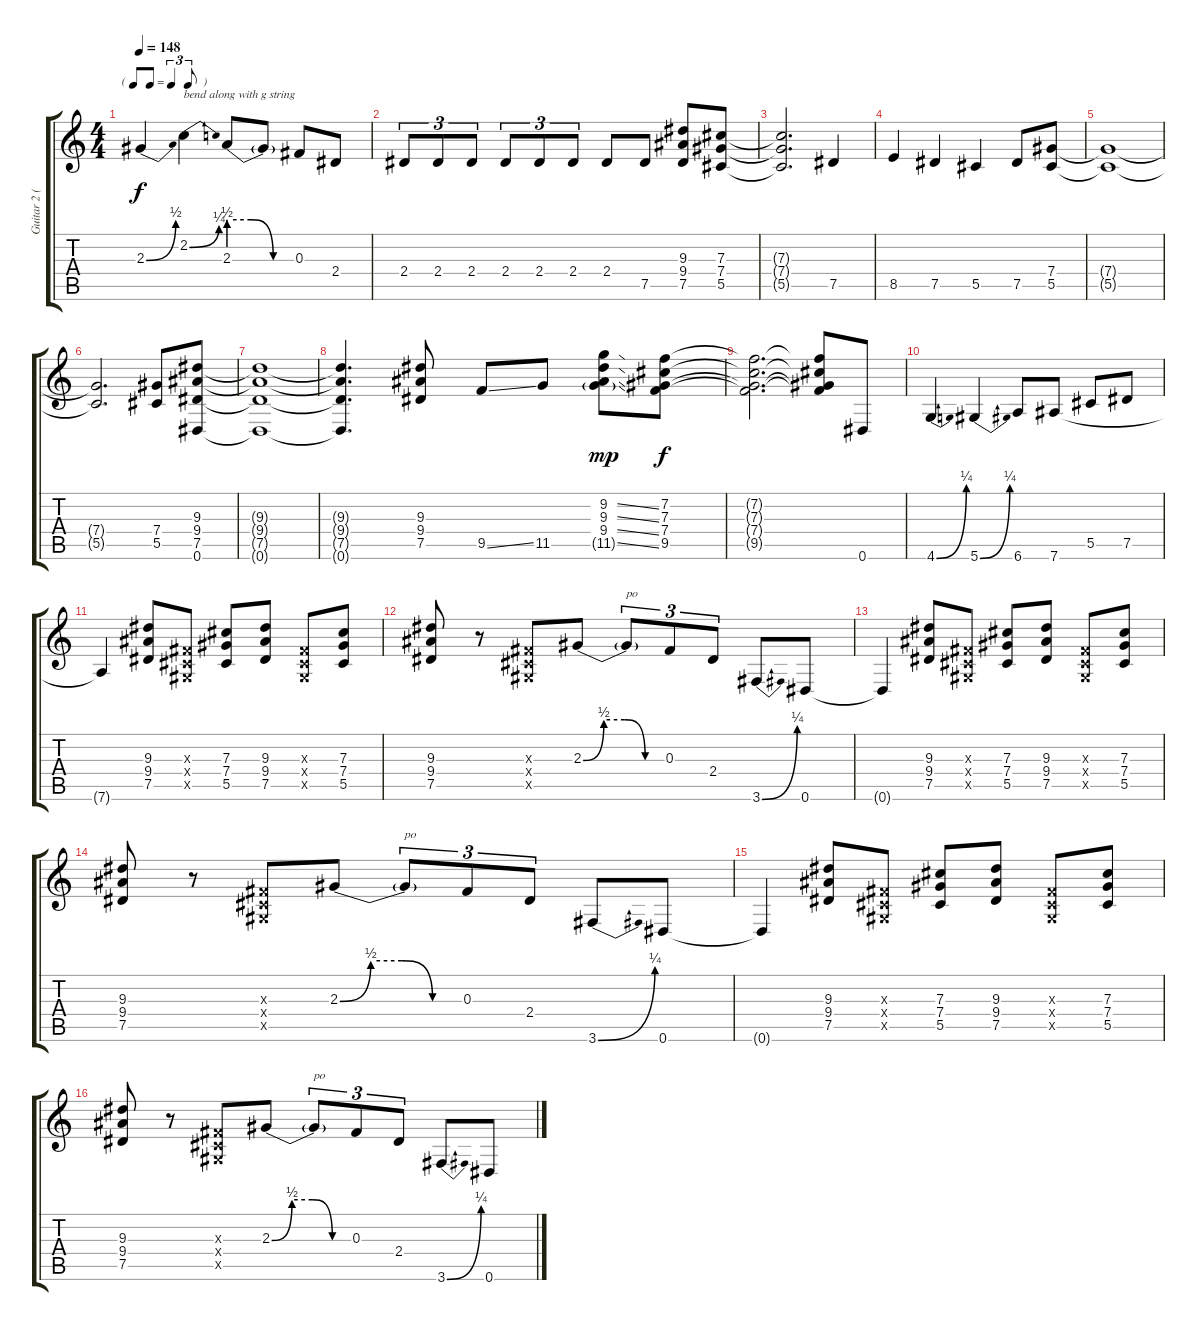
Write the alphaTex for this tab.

\track ("Guitar 2 (Izzy)" "Guitar 2 (") {instrument overdrivenguitar}
\staff {score tabs}
\tuning (Eb4 Bb3 Gb3 Db3 Ab2 Eb2) {hide}
\ts (4 4)
\tf triplet8th
\tempo 148
\clef g2
\ks c
2.3{be (bend 0 0 60 2)}.4{dy f} 2.2{be (bend 0 0 60 1)}.4{txt "bend along with g string"} 2.3{be (custom 0 2 20 2 40 0 60 0)}.8 2.3{t}.8 0.3.8 2.4.8 |
2.4.8{tu (3 2)} 2.4.8{tu (3 2)} 2.4.8{tu (3 2)} 2.4.8{tu (3 2)} 2.4.8{tu (3 2)} 2.4.8{tu (3 2)} 2.4.8 7.5.8 (9.3 9.4 7.5).8 (7.3 7.4 5.5).8 |
(7.3{t} 7.4{t} 5.5{t}).2{d} 7.5.4 |
8.5.4 7.5.4 5.5.4 7.5.8 (7.4 5.5).8 |
(7.4{t} 5.5{t}).1 |
(7.4{t} 5.5{t}).2{d} (7.4 5.5).8 (9.3 9.4 7.5 0.6).8 |
(9.3{t} 9.4{t} 7.5{t} 0.6{t}).1 |
(9.3{t} 9.4{t} 7.5{t} 0.6{t}).4{d} (9.3 9.4 7.5).8 9.5{ss}.8 11.5.8 (9.2{ss} 9.3{ss} 9.4{ss} 11.5{ss g}).8{dy mp} (7.2 7.3 7.4 9.5).8{dy f} |
(7.2{t} 7.3{t} 7.4{t} 9.5{t}).2{d} (7.2{t} 7.3{t} 7.4{t} 9.5{t}).8 0.6.8 |
4.6{be (bend 0 0 60 1)}.4 5.6{be (bend 0 0 60 1)}.4 6.6.8 7.6.8 5.5.8 7.5.8 |
7.6{t}.4 (9.3 9.4 7.5).8 (0.3{x} 0.4{x} 0.5{x}).8 (7.3 7.4 5.5).8 (9.3 9.4 7.5).8 (0.3{x} 0.4{x} 0.5{x}).8 (7.3 7.4 5.5).8 |
(9.3 9.4 7.5).8 r.8 (0.3{x} 0.4{x} 0.5{x}).8 2.3{be (custom 0 0 15 2 30 2 45 0 60 0)}.8 2.3{t}.8{tu (3 2) txt "po"} 0.3.8{tu (3 2)} 2.4.8{tu (3 2)} 3.6{be (bend 0 0 60 1)}.8 0.6.8 |
0.6{t}.4 (9.3 9.4 7.5).8 (0.3{x} 0.4{x} 0.5{x}).8 (7.3 7.4 5.5).8 (9.3 9.4 7.5).8 (0.3{x} 0.4{x} 0.5{x}).8 (7.3 7.4 5.5).8 |
(9.3 9.4 7.5).8 r.8 (0.3{x} 0.4{x} 0.5{x}).8 2.3{be (custom 0 0 15 2 30 2 45 0 60 0)}.8 2.3{t}.8{tu (3 2) txt "po"} 0.3.8{tu (3 2)} 2.4.8{tu (3 2)} 3.6{be (bend 0 0 60 1)}.8 0.6.8 |
0.6{t}.4 (9.3 9.4 7.5).8 (0.3{x} 0.4{x} 0.5{x}).8 (7.3 7.4 5.5).8 (9.3 9.4 7.5).8 (0.3{x} 0.4{x} 0.5{x}).8 (7.3 7.4 5.5).8 |
(9.3 9.4 7.5).8 r.8 (0.3{x} 0.4{x} 0.5{x}).8 2.3{be (custom 0 0 15 2 30 2 45 0 60 0)}.8 2.3{t}.8{tu (3 2) txt "po"} 0.3.8{tu (3 2)} 2.4.8{tu (3 2)} 3.6{be (bend 0 0 60 1)}.8 0.6.8
